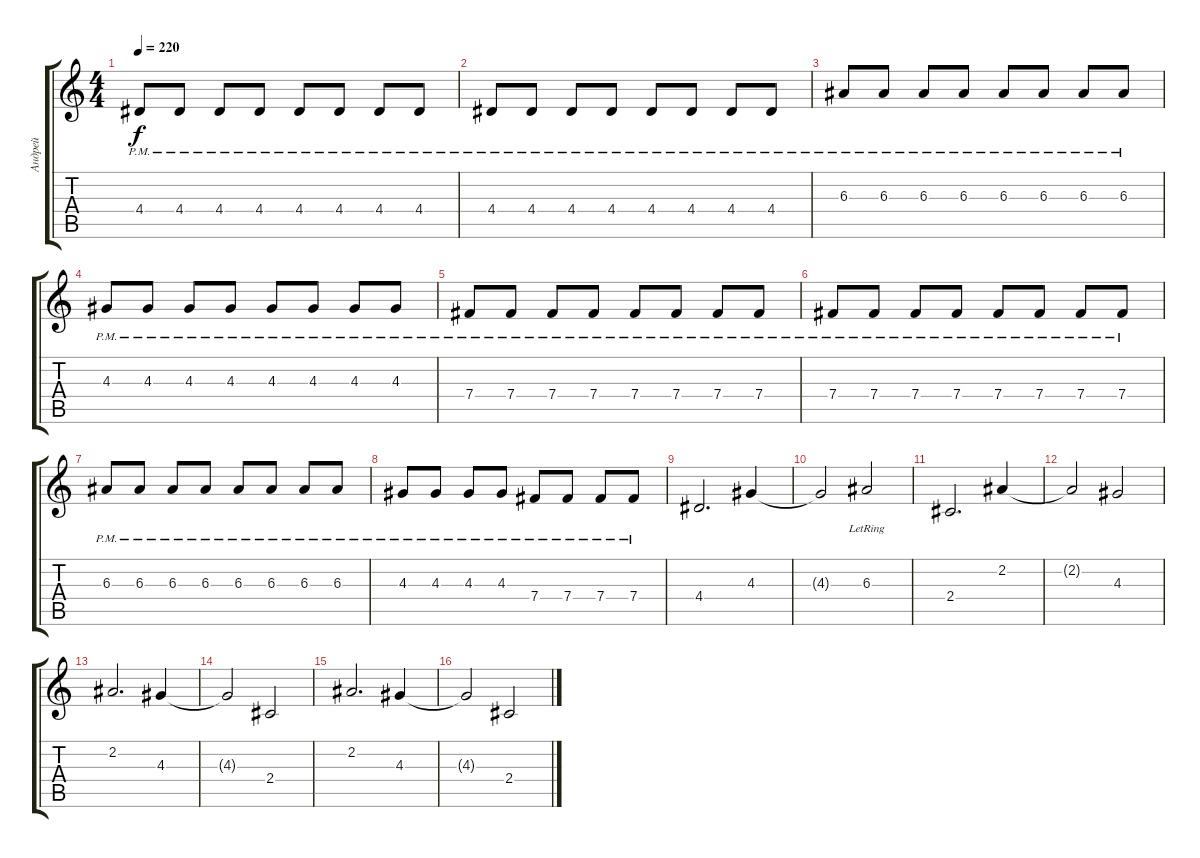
\track ("Андрей" "Андрей") {instrument overdrivenguitar}
\staff {score tabs}
\tuning (Db4 Ab3 E3 B2 Gb2 B1) {hide}
\ts (4 4)
\tempo 220
\clef g2
\ks c
4.4{pm}.8{dy f} 4.4{pm}.8 4.4{pm}.8 4.4{pm}.8 4.4{pm}.8 4.4{pm}.8 4.4{pm}.8 4.4{pm}.8 |
4.4{pm}.8 4.4{pm}.8 4.4{pm}.8 4.4{pm}.8 4.4{pm}.8 4.4{pm}.8 4.4{pm}.8 4.4{pm}.8 |
6.3{pm}.8 6.3{pm}.8 6.3{pm}.8 6.3{pm}.8 6.3{pm}.8 6.3{pm}.8 6.3{pm}.8 6.3{pm}.8 |
4.3{pm}.8 4.3{pm}.8 4.3{pm}.8 4.3{pm}.8 4.3{pm}.8 4.3{pm}.8 4.3{pm}.8 4.3{pm}.8 |
7.4{pm}.8 7.4{pm}.8 7.4{pm}.8 7.4{pm}.8 7.4{pm}.8 7.4{pm}.8 7.4{pm}.8 7.4{pm}.8 |
7.4{pm}.8 7.4{pm}.8 7.4{pm}.8 7.4{pm}.8 7.4{pm}.8 7.4{pm}.8 7.4{pm}.8 7.4{pm}.8 |
6.3{pm}.8 6.3{pm}.8 6.3{pm}.8 6.3{pm}.8 6.3{pm}.8 6.3{pm}.8 6.3{pm}.8 6.3{pm}.8 |
4.3{pm}.8 4.3{pm}.8 4.3{pm}.8 4.3{pm}.8 7.4{pm}.8 7.4{pm}.8 7.4{pm}.8 7.4{pm}.8 |
4.4.2{d} 4.3.4 |
4.3{t}.2 6.3{lr}.2 |
2.4.2{d} 2.2.4 |
2.2{t}.2 4.3.2 |
2.2.2{d} 4.3.4 |
4.3{t}.2 2.4.2 |
2.2.2{d} 4.3.4 |
4.3{t}.2 2.4.2
